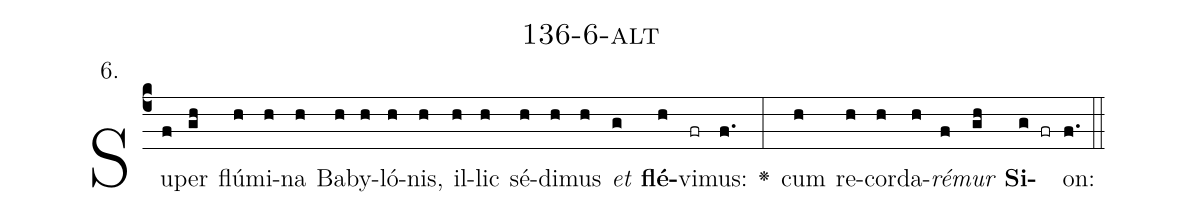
name: 136-6-alt;
annotation: 6.;
%%
(c4)Su(f)per(gh) flú(h)mi(h)na(h) Ba(h)by(h)ló(h)nis,(h) il(h)lic(h) sé(h)di(h)mus(h) <i>et</i>(g) <b>flé</b>(h)vi(fr)mus:(f.) <v>\greheightstar</v>(:) cum(h) re(h)cor(h)da(h)<i>ré</i>(f)<i>mur</i>(gh) <b>Si</b>(g fr)on:(f.) (::)


%E(h) u(h) o(f) u(gh) a(g) e.(f.) (::)
